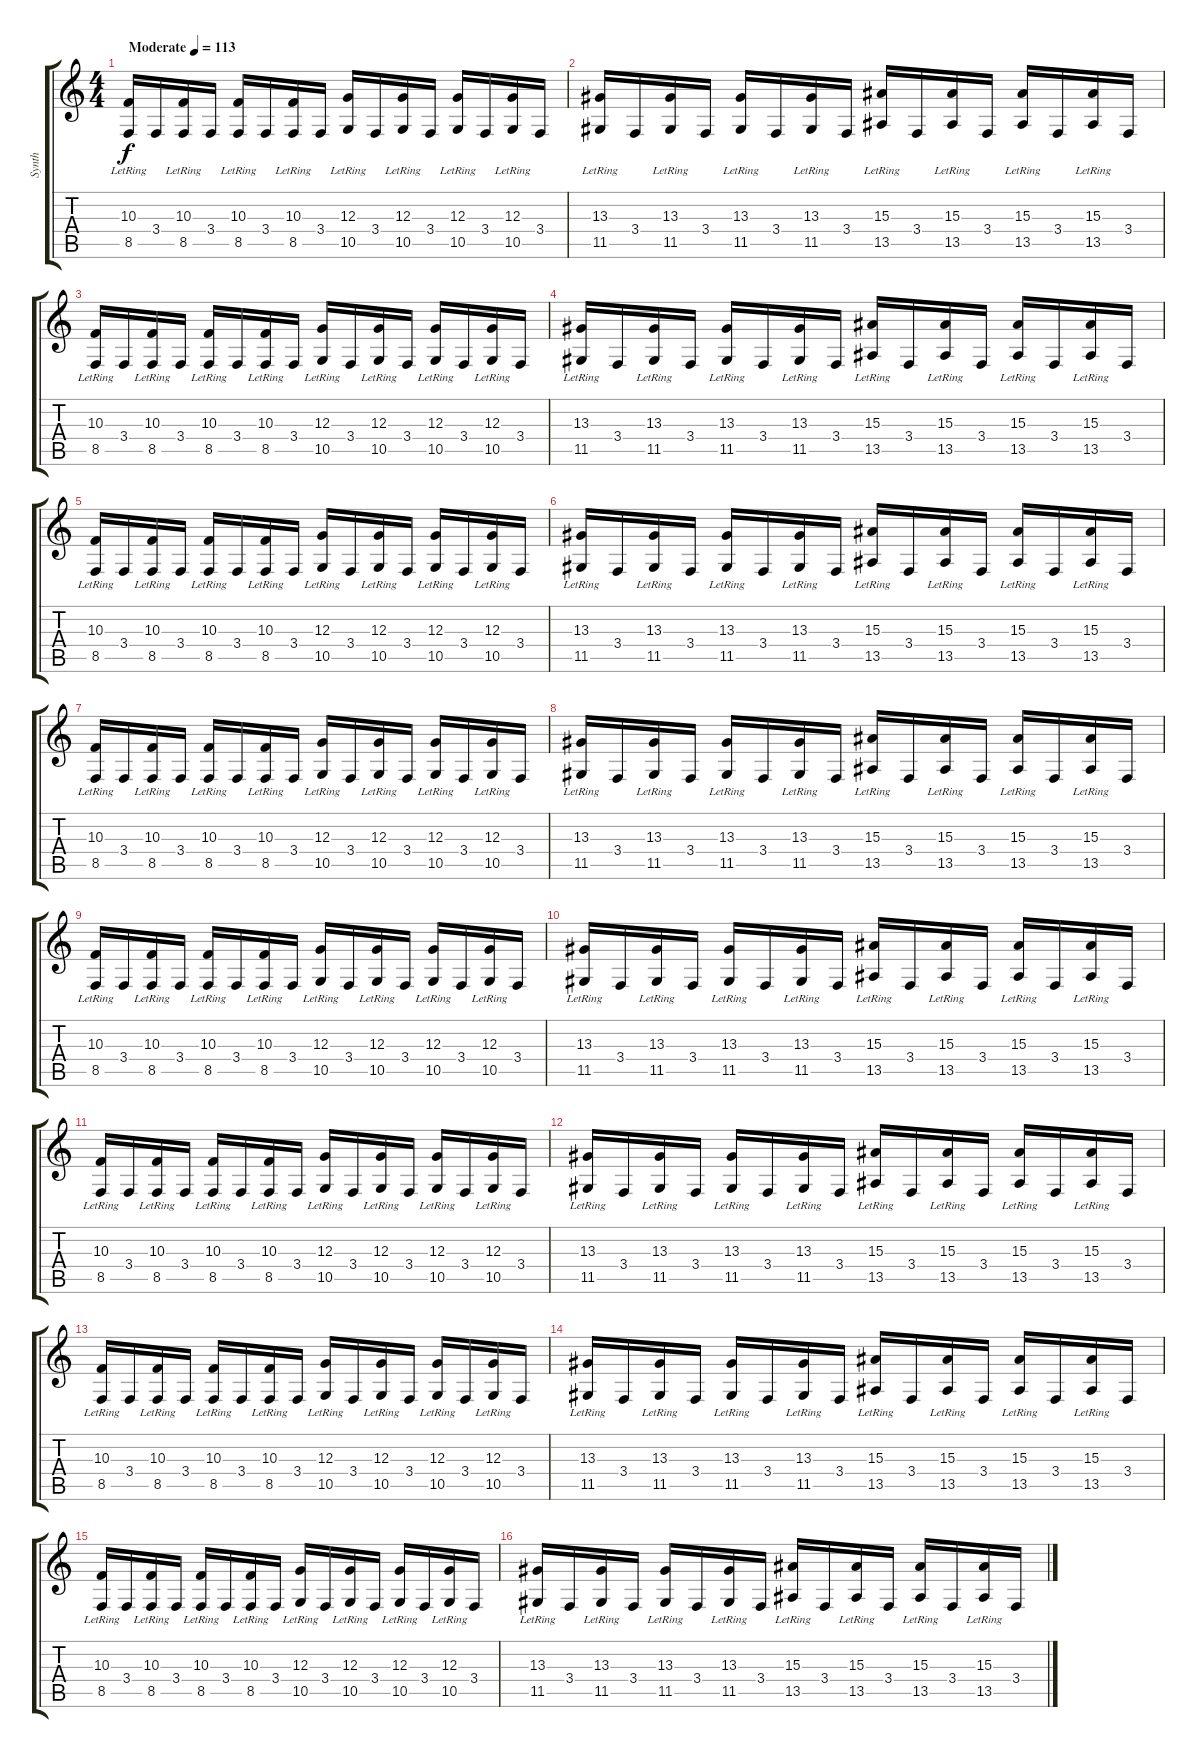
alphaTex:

\track ("Synth" "Synth") {instrument lead2sawtooth}
\staff {score tabs}
\tuning (E4 B3 G3 D3 A2 E2) {hide}
\ts (4 4)
\tempo (113 "Moderate")
\clef g2
\ks c
(10.3{lr} 8.5).16{dy f instrument lead2sawtooth} 3.4.16 (10.3{lr} 8.5).16 3.4.16 (10.3{lr} 8.5).16 3.4.16 (10.3{lr} 8.5).16 3.4.16 (12.3{lr} 10.5).16 3.4.16 (12.3{lr} 10.5).16 3.4.16 (12.3{lr} 10.5).16 3.4.16 (12.3{lr} 10.5).16 3.4.16 |
(13.3{lr} 11.5).16 3.4.16 (13.3{lr} 11.5).16 3.4.16 (13.3{lr} 11.5).16 3.4.16 (13.3{lr} 11.5).16 3.4.16 (15.3{lr} 13.5).16 3.4.16 (15.3{lr} 13.5).16 3.4.16 (15.3{lr} 13.5).16 3.4.16 (15.3{lr} 13.5).16 3.4.16 |
(10.3{lr} 8.5).16 3.4.16 (10.3{lr} 8.5).16 3.4.16 (10.3{lr} 8.5).16 3.4.16 (10.3{lr} 8.5).16 3.4.16 (12.3{lr} 10.5).16 3.4.16 (12.3{lr} 10.5).16 3.4.16 (12.3{lr} 10.5).16 3.4.16 (12.3{lr} 10.5).16 3.4.16 |
(13.3{lr} 11.5).16 3.4.16 (13.3{lr} 11.5).16 3.4.16 (13.3{lr} 11.5).16 3.4.16 (13.3{lr} 11.5).16 3.4.16 (15.3{lr} 13.5).16 3.4.16 (15.3{lr} 13.5).16 3.4.16 (15.3{lr} 13.5).16 3.4.16 (15.3{lr} 13.5).16 3.4.16 |
(10.3{lr} 8.5).16{volume 10} 3.4.16 (10.3{lr} 8.5).16 3.4.16 (10.3{lr} 8.5).16 3.4.16 (10.3{lr} 8.5).16 3.4.16 (12.3{lr} 10.5).16 3.4.16 (12.3{lr} 10.5).16 3.4.16 (12.3{lr} 10.5).16 3.4.16 (12.3{lr} 10.5).16 3.4.16 |
(13.3{lr} 11.5).16 3.4.16 (13.3{lr} 11.5).16 3.4.16 (13.3{lr} 11.5).16 3.4.16 (13.3{lr} 11.5).16 3.4.16 (15.3{lr} 13.5).16 3.4.16 (15.3{lr} 13.5).16 3.4.16 (15.3{lr} 13.5).16 3.4.16 (15.3{lr} 13.5).16 3.4.16 |
(10.3{lr} 8.5).16 3.4.16 (10.3{lr} 8.5).16 3.4.16 (10.3{lr} 8.5).16 3.4.16 (10.3{lr} 8.5).16 3.4.16 (12.3{lr} 10.5).16 3.4.16 (12.3{lr} 10.5).16 3.4.16 (12.3{lr} 10.5).16 3.4.16 (12.3{lr} 10.5).16 3.4.16 |
(13.3{lr} 11.5).16 3.4.16 (13.3{lr} 11.5).16 3.4.16 (13.3{lr} 11.5).16 3.4.16 (13.3{lr} 11.5).16 3.4.16 (15.3{lr} 13.5).16 3.4.16 (15.3{lr} 13.5).16 3.4.16 (15.3{lr} 13.5).16 3.4.16 (15.3{lr} 13.5).16 3.4.16 |
(10.3{lr} 8.5).16 3.4.16 (10.3{lr} 8.5).16 3.4.16 (10.3{lr} 8.5).16 3.4.16 (10.3{lr} 8.5).16 3.4.16 (12.3{lr} 10.5).16 3.4.16 (12.3{lr} 10.5).16 3.4.16 (12.3{lr} 10.5).16 3.4.16 (12.3{lr} 10.5).16 3.4.16 |
(13.3{lr} 11.5).16 3.4.16 (13.3{lr} 11.5).16 3.4.16 (13.3{lr} 11.5).16 3.4.16 (13.3{lr} 11.5).16 3.4.16 (15.3{lr} 13.5).16 3.4.16 (15.3{lr} 13.5).16 3.4.16 (15.3{lr} 13.5).16 3.4.16 (15.3{lr} 13.5).16 3.4.16 |
(10.3{lr} 8.5).16 3.4.16 (10.3{lr} 8.5).16 3.4.16 (10.3{lr} 8.5).16 3.4.16 (10.3{lr} 8.5).16 3.4.16 (12.3{lr} 10.5).16 3.4.16 (12.3{lr} 10.5).16 3.4.16 (12.3{lr} 10.5).16 3.4.16 (12.3{lr} 10.5).16 3.4.16 |
(13.3{lr} 11.5).16 3.4.16 (13.3{lr} 11.5).16 3.4.16 (13.3{lr} 11.5).16 3.4.16 (13.3{lr} 11.5).16 3.4.16 (15.3{lr} 13.5).16 3.4.16 (15.3{lr} 13.5).16 3.4.16 (15.3{lr} 13.5).16 3.4.16 (15.3{lr} 13.5).16 3.4.16 |
(10.3{lr} 8.5).16 3.4.16 (10.3{lr} 8.5).16 3.4.16 (10.3{lr} 8.5).16 3.4.16 (10.3{lr} 8.5).16 3.4.16 (12.3{lr} 10.5).16 3.4.16 (12.3{lr} 10.5).16 3.4.16 (12.3{lr} 10.5).16 3.4.16 (12.3{lr} 10.5).16 3.4.16 |
(13.3{lr} 11.5).16 3.4.16 (13.3{lr} 11.5).16 3.4.16 (13.3{lr} 11.5).16 3.4.16 (13.3{lr} 11.5).16 3.4.16 (15.3{lr} 13.5).16 3.4.16 (15.3{lr} 13.5).16 3.4.16 (15.3{lr} 13.5).16 3.4.16 (15.3{lr} 13.5).16 3.4.16 |
(10.3{lr} 8.5).16 3.4.16 (10.3{lr} 8.5).16 3.4.16 (10.3{lr} 8.5).16 3.4.16 (10.3{lr} 8.5).16 3.4.16 (12.3{lr} 10.5).16 3.4.16 (12.3{lr} 10.5).16 3.4.16 (12.3{lr} 10.5).16 3.4.16 (12.3{lr} 10.5).16 3.4.16 |
(13.3{lr} 11.5).16 3.4.16 (13.3{lr} 11.5).16 3.4.16 (13.3{lr} 11.5).16 3.4.16 (13.3{lr} 11.5).16 3.4.16 (15.3{lr} 13.5).16 3.4.16 (15.3{lr} 13.5).16 3.4.16 (15.3{lr} 13.5).16 3.4.16 (15.3{lr} 13.5).16 3.4.16
